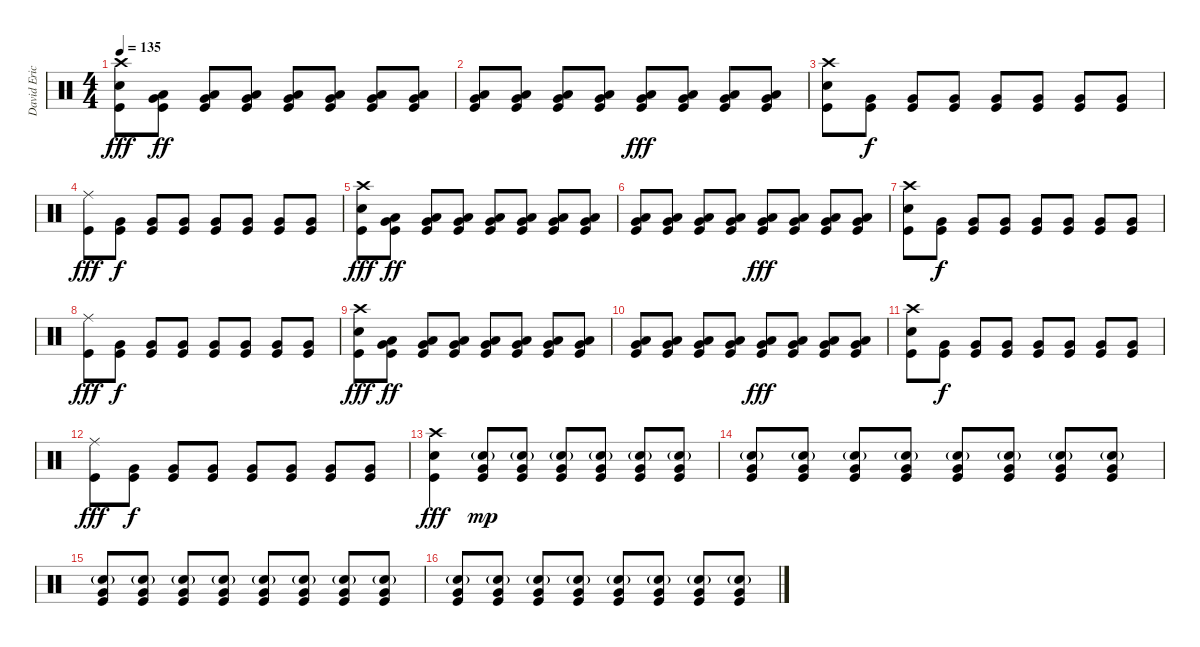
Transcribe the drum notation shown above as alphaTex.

\track ("David Eric Grohl" "David Eric") {instrument percussion}
\staff {score}
\articulation defaults
\ts (4 4)
\tempo 135
\clef neutral
\ks c
("Crash high (hit)" "Electric Snare (hit)" "Kick (hit)").8{dy fff} ("Low Tom (hit)" "Very Low Tom (hit)" "Kick (hit)").8{dy ff} ("Low Tom (hit)" "Very Low Tom (hit)" "Kick (hit)").8 ("Low Tom (hit)" "Very Low Tom (hit)" "Kick (hit)").8 ("Low Tom (hit)" "Very Low Tom (hit)" "Kick (hit)").8 ("Low Tom (hit)" "Very Low Tom (hit)" "Kick (hit)").8 ("Low Tom (hit)" "Very Low Tom (hit)" "Kick (hit)").8 ("Low Tom (hit)" "Very Low Tom (hit)" "Kick (hit)").8 |
("Low Tom (hit)" "Very Low Tom (hit)" "Kick (hit)").8 ("Low Tom (hit)" "Very Low Tom (hit)" "Kick (hit)").8 ("Low Tom (hit)" "Very Low Tom (hit)" "Kick (hit)").8 ("Low Tom (hit)" "Very Low Tom (hit)" "Kick (hit)").8 ("Low Tom (hit)" "Very Low Tom (hit)" "Kick (hit)").8{dy fff} ("Low Tom (hit)" "Very Low Tom (hit)" "Kick (hit)").8 ("Low Tom (hit)" "Very Low Tom (hit)" "Kick (hit)").8 ("Low Tom (hit)" "Very Low Tom (hit)" "Kick (hit)").8 |
("Crash high (hit)" "Electric Snare (hit)" "Kick (hit)").8 ("Very Low Tom (hit)" "Kick (hit)").8{dy f} ("Very Low Tom (hit)" "Kick (hit)").8 ("Very Low Tom (hit)" "Kick (hit)").8 ("Very Low Tom (hit)" "Kick (hit)").8 ("Very Low Tom (hit)" "Kick (hit)").8 ("Very Low Tom (hit)" "Kick (hit)").8 ("Very Low Tom (hit)" "Kick (hit)").8 |
("Ride (middle)" "Kick (hit)").8{dy fff} ("Very Low Tom (hit)" "Kick (hit)").8{dy f} ("Very Low Tom (hit)" "Kick (hit)").8 ("Very Low Tom (hit)" "Kick (hit)").8 ("Very Low Tom (hit)" "Kick (hit)").8 ("Very Low Tom (hit)" "Kick (hit)").8 ("Very Low Tom (hit)" "Kick (hit)").8 ("Very Low Tom (hit)" "Kick (hit)").8 |
("Crash high (hit)" "Electric Snare (hit)" "Kick (hit)").8{dy fff} ("Low Tom (hit)" "Very Low Tom (hit)" "Kick (hit)").8{dy ff} ("Low Tom (hit)" "Very Low Tom (hit)" "Kick (hit)").8 ("Low Tom (hit)" "Very Low Tom (hit)" "Kick (hit)").8 ("Low Tom (hit)" "Very Low Tom (hit)" "Kick (hit)").8 ("Low Tom (hit)" "Very Low Tom (hit)" "Kick (hit)").8 ("Low Tom (hit)" "Very Low Tom (hit)" "Kick (hit)").8 ("Low Tom (hit)" "Very Low Tom (hit)" "Kick (hit)").8 |
("Low Tom (hit)" "Very Low Tom (hit)" "Kick (hit)").8 ("Low Tom (hit)" "Very Low Tom (hit)" "Kick (hit)").8 ("Low Tom (hit)" "Very Low Tom (hit)" "Kick (hit)").8 ("Low Tom (hit)" "Very Low Tom (hit)" "Kick (hit)").8 ("Low Tom (hit)" "Very Low Tom (hit)" "Kick (hit)").8{dy fff} ("Low Tom (hit)" "Very Low Tom (hit)" "Kick (hit)").8 ("Low Tom (hit)" "Very Low Tom (hit)" "Kick (hit)").8 ("Low Tom (hit)" "Very Low Tom (hit)" "Kick (hit)").8 |
("Crash high (hit)" "Electric Snare (hit)" "Kick (hit)").8 ("Very Low Tom (hit)" "Kick (hit)").8{dy f} ("Very Low Tom (hit)" "Kick (hit)").8 ("Very Low Tom (hit)" "Kick (hit)").8 ("Very Low Tom (hit)" "Kick (hit)").8 ("Very Low Tom (hit)" "Kick (hit)").8 ("Very Low Tom (hit)" "Kick (hit)").8 ("Very Low Tom (hit)" "Kick (hit)").8 |
("Ride (middle)" "Kick (hit)").8{dy fff} ("Very Low Tom (hit)" "Kick (hit)").8{dy f} ("Very Low Tom (hit)" "Kick (hit)").8 ("Very Low Tom (hit)" "Kick (hit)").8 ("Very Low Tom (hit)" "Kick (hit)").8 ("Very Low Tom (hit)" "Kick (hit)").8 ("Very Low Tom (hit)" "Kick (hit)").8 ("Very Low Tom (hit)" "Kick (hit)").8 |
("Crash high (hit)" "Electric Snare (hit)" "Kick (hit)").8{dy fff} ("Low Tom (hit)" "Very Low Tom (hit)" "Kick (hit)").8{dy ff} ("Low Tom (hit)" "Very Low Tom (hit)" "Kick (hit)").8 ("Low Tom (hit)" "Very Low Tom (hit)" "Kick (hit)").8 ("Low Tom (hit)" "Very Low Tom (hit)" "Kick (hit)").8 ("Low Tom (hit)" "Very Low Tom (hit)" "Kick (hit)").8 ("Low Tom (hit)" "Very Low Tom (hit)" "Kick (hit)").8 ("Low Tom (hit)" "Very Low Tom (hit)" "Kick (hit)").8 |
("Low Tom (hit)" "Very Low Tom (hit)" "Kick (hit)").8 ("Low Tom (hit)" "Very Low Tom (hit)" "Kick (hit)").8 ("Low Tom (hit)" "Very Low Tom (hit)" "Kick (hit)").8 ("Low Tom (hit)" "Very Low Tom (hit)" "Kick (hit)").8 ("Low Tom (hit)" "Very Low Tom (hit)" "Kick (hit)").8{dy fff} ("Low Tom (hit)" "Very Low Tom (hit)" "Kick (hit)").8 ("Low Tom (hit)" "Very Low Tom (hit)" "Kick (hit)").8 ("Low Tom (hit)" "Very Low Tom (hit)" "Kick (hit)").8 |
("Crash high (hit)" "Electric Snare (hit)" "Kick (hit)").8 ("Very Low Tom (hit)" "Kick (hit)").8{dy f} ("Very Low Tom (hit)" "Kick (hit)").8 ("Very Low Tom (hit)" "Kick (hit)").8 ("Very Low Tom (hit)" "Kick (hit)").8 ("Very Low Tom (hit)" "Kick (hit)").8 ("Very Low Tom (hit)" "Kick (hit)").8 ("Very Low Tom (hit)" "Kick (hit)").8 |
("Ride (middle)" "Kick (hit)").8{dy fff} ("Very Low Tom (hit)" "Kick (hit)").8{dy f} ("Very Low Tom (hit)" "Kick (hit)").8 ("Very Low Tom (hit)" "Kick (hit)").8 ("Very Low Tom (hit)" "Kick (hit)").8 ("Very Low Tom (hit)" "Kick (hit)").8 ("Very Low Tom (hit)" "Kick (hit)").8 ("Very Low Tom (hit)" "Kick (hit)").8 |
("Crash high (hit)" "Electric Snare (hit)" "Kick (hit)").4{dy fff} ("Electric Snare (hit)"{g} "Very Low Tom (hit)" "Kick (hit)").8{dy mp} ("Electric Snare (hit)"{g} "Very Low Tom (hit)" "Kick (hit)").8 ("Electric Snare (hit)"{g} "Very Low Tom (hit)" "Kick (hit)").8 ("Electric Snare (hit)"{g} "Very Low Tom (hit)" "Kick (hit)").8 ("Electric Snare (hit)"{g} "Very Low Tom (hit)" "Kick (hit)").8 ("Electric Snare (hit)"{g} "Very Low Tom (hit)" "Kick (hit)").8 |
("Electric Snare (hit)"{g} "Very Low Tom (hit)" "Kick (hit)").8 ("Electric Snare (hit)"{g} "Very Low Tom (hit)" "Kick (hit)").8 ("Electric Snare (hit)"{g} "Very Low Tom (hit)" "Kick (hit)").8 ("Electric Snare (hit)"{g} "Very Low Tom (hit)" "Kick (hit)").8 ("Electric Snare (hit)"{g} "Very Low Tom (hit)" "Kick (hit)").8 ("Electric Snare (hit)"{g} "Very Low Tom (hit)" "Kick (hit)").8 ("Electric Snare (hit)"{g} "Very Low Tom (hit)" "Kick (hit)").8 ("Electric Snare (hit)"{g} "Very Low Tom (hit)" "Kick (hit)").8 |
("Electric Snare (hit)"{g} "Very Low Tom (hit)" "Kick (hit)").8 ("Electric Snare (hit)"{g} "Very Low Tom (hit)" "Kick (hit)").8 ("Electric Snare (hit)"{g} "Very Low Tom (hit)" "Kick (hit)").8 ("Electric Snare (hit)"{g} "Very Low Tom (hit)" "Kick (hit)").8 ("Electric Snare (hit)"{g} "Very Low Tom (hit)" "Kick (hit)").8 ("Electric Snare (hit)"{g} "Very Low Tom (hit)" "Kick (hit)").8 ("Electric Snare (hit)"{g} "Very Low Tom (hit)" "Kick (hit)").8 ("Electric Snare (hit)"{g} "Very Low Tom (hit)" "Kick (hit)").8 |
("Electric Snare (hit)"{g} "Very Low Tom (hit)" "Kick (hit)").8 ("Electric Snare (hit)"{g} "Very Low Tom (hit)" "Kick (hit)").8 ("Electric Snare (hit)"{g} "Very Low Tom (hit)" "Kick (hit)").8 ("Electric Snare (hit)"{g} "Very Low Tom (hit)" "Kick (hit)").8 ("Electric Snare (hit)"{g} "Very Low Tom (hit)" "Kick (hit)").8 ("Electric Snare (hit)"{g} "Very Low Tom (hit)" "Kick (hit)").8 ("Electric Snare (hit)"{g} "Very Low Tom (hit)" "Kick (hit)").8 ("Electric Snare (hit)"{g} "Very Low Tom (hit)" "Kick (hit)").8
